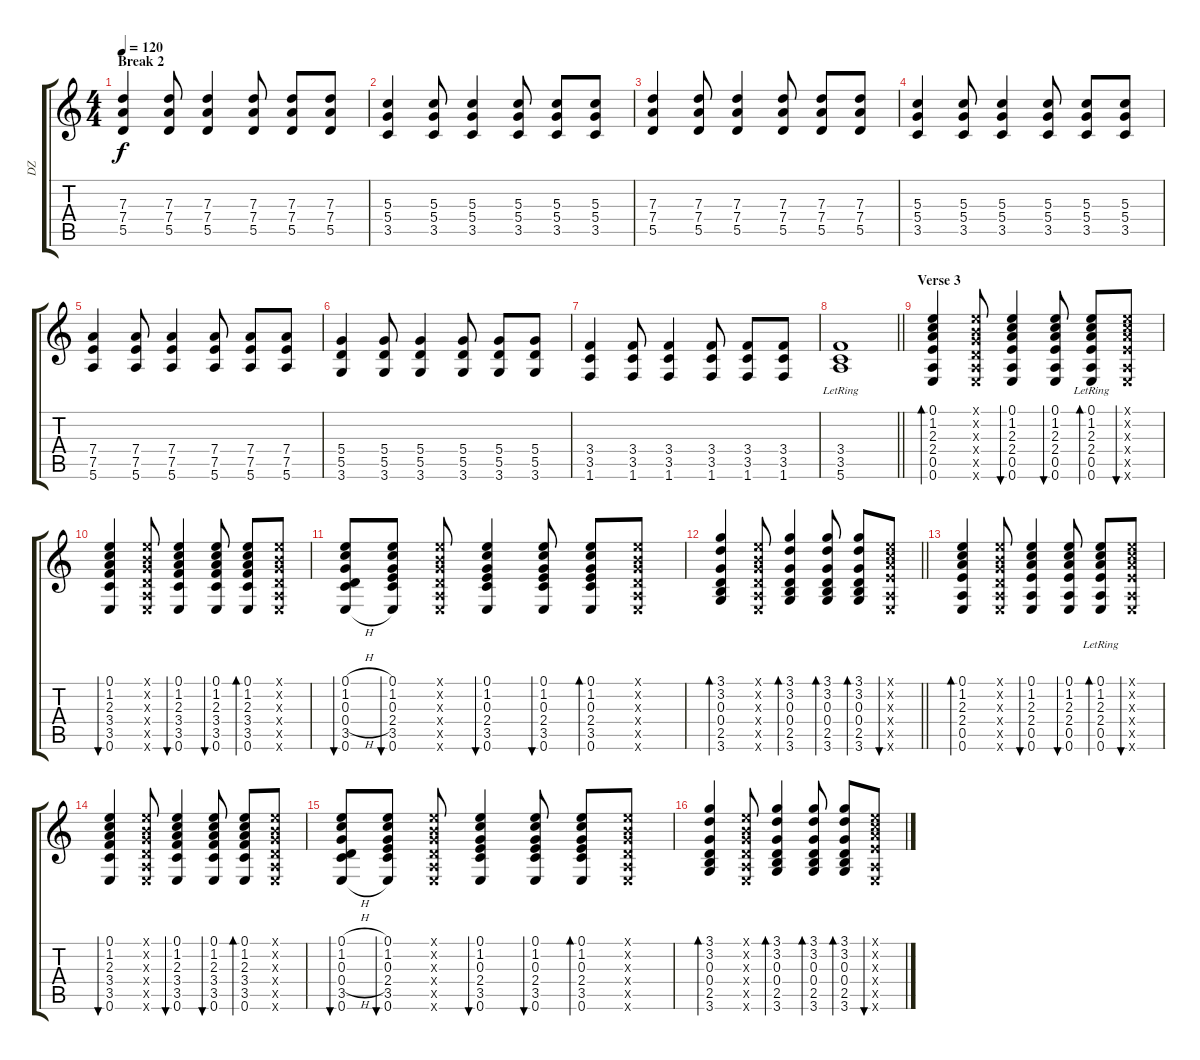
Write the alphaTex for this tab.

\track ("DZ" "DZ") {instrument acousticguitarsteel}
\staff {score tabs}
\tuning (E4 B3 G3 D3 A2 E2) {hide}
\ts (4 4)
\section ("" "Break 2")
\tempo 120
\clef g2
\ks c
(7.3 7.4 5.5).4{dy f volume 16 instrument distortionguitar} (7.3 7.4 5.5).8 (7.3 7.4 5.5).4 (7.3 7.4 5.5).8 (7.3 7.4 5.5).8 (7.3 7.4 5.5).8 |
(5.3 5.4 3.5).4 (5.3 5.4 3.5).8 (5.3 5.4 3.5).4 (5.3 5.4 3.5).8 (5.3 5.4 3.5).8 (5.3 5.4 3.5).8 |
(7.3 7.4 5.5).4 (7.3 7.4 5.5).8 (7.3 7.4 5.5).4 (7.3 7.4 5.5).8 (7.3 7.4 5.5).8 (7.3 7.4 5.5).8 |
(5.3 5.4 3.5).4 (5.3 5.4 3.5).8 (5.3 5.4 3.5).4 (5.3 5.4 3.5).8 (5.3 5.4 3.5).8 (5.3 5.4 3.5).8 |
(7.4 7.5 5.6).4 (7.4 7.5 5.6).8 (7.4 7.5 5.6).4 (7.4 7.5 5.6).8 (7.4 7.5 5.6).8 (7.4 7.5 5.6).8 |
(5.4 5.5 3.6).4 (5.4 5.5 3.6).8 (5.4 5.5 3.6).4 (5.4 5.5 3.6).8 (5.4 5.5 3.6).8 (5.4 5.5 3.6).8 |
(3.4 3.5 1.6).4 (3.4 3.5 1.6).8 (3.4 3.5 1.6).4 (3.4 3.5 1.6).8 (3.4 3.5 1.6).8 (3.4 3.5 1.6).8 |
\barLineRight lightlight
(3.4 3.5{lr} 5.6).1 |
\section ("" "Verse 3")
(0.1 1.2 2.3 2.4 0.5 0.6).4{bd 60 instrument acousticguitarsteel} (0.1{x} 0.2{x} 0.3{x} 0.4{x} 0.5{x} 0.6{x}).8 (0.1 1.2 2.3 2.4 0.5 0.6).4{bu 30} (0.1 1.2 2.3 2.4 0.5 0.6).8{bu 60} (0.1 1.2 2.3{lr} 2.4 0.5 0.6).8{bd 60} (0.1{x} 1.2{x} 2.3{x} 2.4{x} 0.5{x} 0.6{x}).8{bu 60} |
(0.1 1.2 2.3 3.4 3.5 0.6).4{bu 30} (0.1{x} 0.2{x} 0.3{x} 0.4{x} 0.5{x} 0.6{x}).8 (0.1 1.2 2.3 3.4 3.5 0.6).4{bu 30} (0.1 1.2 2.3 3.4 3.5 0.6).8{bu 30} (0.1 1.2 2.3 3.4 3.5 0.6).8{bd 30} (0.1{x} 0.2{x} 0.3{x} 0.4{x} 0.5{x} 0.6{x}).8 |
(0.1{h} 1.2{h} 0.3 0.4{h} 3.5 0.6{h}).8{bu 30} (0.1 1.2 0.3 2.4 3.5 0.6).8{bu 30} (0.1{x} 0.2{x} 0.3{x} 0.4{x} 0.5{x} 0.6{x}).8 (0.1 1.2 0.3 2.4 3.5 0.6).4{bu 30} (0.1 1.2 0.3 2.4 3.5 0.6).8{bu 30} (0.1 1.2 0.3 2.4 3.5 0.6).8{bd 30} (0.1{x} 0.2{x} 0.3{x} 0.4{x} 0.5{x} 0.6{x}).8 |
\barLineRight lightlight
(3.1 3.2 0.3 0.4 2.5 3.6).4{bd 60} (0.1{x} 0.2{x} 0.3{x} 0.4{x} 0.5{x} 0.6{x}).8 (3.1 3.2 0.3 0.4 2.5 3.6).4{bd 60} (3.1 3.2 0.3 0.4 2.5 3.6).8{bd 60} (3.1 3.2 0.3 0.4 2.5 3.6).8{bd 60} (0.1{x} 1.2{x} 2.3{x} 2.4{x} 0.5{x} 0.6{x}).8{bu 60} |
(0.1 1.2 2.3 2.4 0.5 0.6).4{bd 60} (0.1{x} 0.2{x} 0.3{x} 0.4{x} 0.5{x} 0.6{x}).8 (0.1 1.2 2.3 2.4 0.5 0.6).4{bu 30} (0.1 1.2 2.3 2.4 0.5 0.6).8{bu 60} (0.1 1.2 2.3{lr} 2.4 0.5 0.6).8{bd 60} (0.1{x} 1.2{x} 2.3{x} 2.4{x} 0.5{x} 0.6{x}).8{bu 60} |
(0.1 1.2 2.3 3.4 3.5 0.6).4{bu 30} (0.1{x} 0.2{x} 0.3{x} 0.4{x} 0.5{x} 0.6{x}).8 (0.1 1.2 2.3 3.4 3.5 0.6).4{bu 30} (0.1 1.2 2.3 3.4 3.5 0.6).8{bu 30} (0.1 1.2 2.3 3.4 3.5 0.6).8{bd 30} (0.1{x} 0.2{x} 0.3{x} 0.4{x} 0.5{x} 0.6{x}).8 |
(0.1{h} 1.2{h} 0.3 0.4{h} 3.5 0.6{h}).8{bu 30} (0.1 1.2 0.3 2.4 3.5 0.6).8{bu 30} (0.1{x} 0.2{x} 0.3{x} 0.4{x} 0.5{x} 0.6{x}).8 (0.1 1.2 0.3 2.4 3.5 0.6).4{bu 30} (0.1 1.2 0.3 2.4 3.5 0.6).8{bu 30} (0.1 1.2 0.3 2.4 3.5 0.6).8{bd 30} (0.1{x} 0.2{x} 0.3{x} 0.4{x} 0.5{x} 0.6{x}).8 |
(3.1 3.2 0.3 0.4 2.5 3.6).4{bd 60} (0.1{x} 0.2{x} 0.3{x} 0.4{x} 0.5{x} 0.6{x}).8 (3.1 3.2 0.3 0.4 2.5 3.6).4{bd 60} (3.1 3.2 0.3 0.4 2.5 3.6).8{bd 60} (3.1 3.2 0.3 0.4 2.5 3.6).8{bd 60} (0.1{x} 1.2{x} 2.3{x} 2.4{x} 0.5{x} 0.6{x}).8{bu 60}
